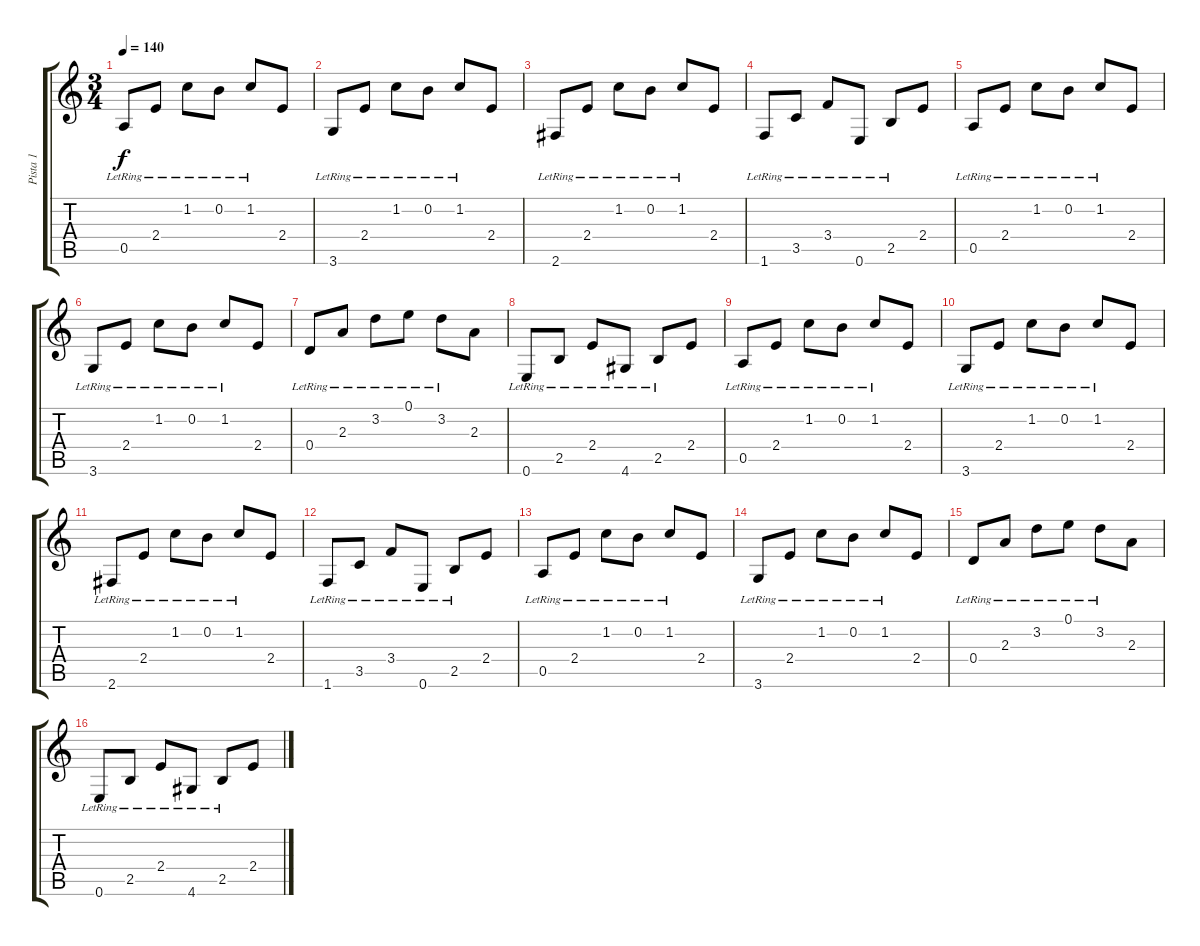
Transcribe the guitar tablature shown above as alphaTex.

\track ("Pista 1" "Pista 1") {instrument acousticguitarsteel}
\staff {score tabs}
\tuning (E4 B3 G3 D3 A2 E2) {hide}
\ts (3 4)
\tempo 140
\clef g2
\ks c
0.5{lr}.8{dy f} 2.4{lr}.8 1.2{lr}.8 0.2{lr}.8 1.2{lr}.8 2.4.8 |
3.6{lr}.8 2.4{lr}.8 1.2{lr}.8 0.2{lr}.8 1.2{lr}.8 2.4.8 |
2.6{lr}.8 2.4{lr}.8 1.2{lr}.8 0.2{lr}.8 1.2{lr}.8 2.4.8 |
1.6{lr}.8 3.5{lr}.8 3.4{lr}.8 0.6{lr}.8 2.5{lr}.8 2.4.8 |
0.5{lr}.8 2.4{lr}.8 1.2{lr}.8 0.2{lr}.8 1.2{lr}.8 2.4.8 |
3.6{lr}.8 2.4{lr}.8 1.2{lr}.8 0.2{lr}.8 1.2{lr}.8 2.4.8 |
0.4{lr}.8 2.3{lr}.8 3.2{lr}.8 0.1{lr}.8 3.2{lr}.8 2.3.8 |
0.6{lr}.8 2.5{lr}.8 2.4{lr}.8 4.6{lr}.8 2.5{lr}.8 2.4.8 |
0.5{lr}.8 2.4{lr}.8 1.2{lr}.8 0.2{lr}.8 1.2{lr}.8 2.4.8 |
3.6{lr}.8 2.4{lr}.8 1.2{lr}.8 0.2{lr}.8 1.2{lr}.8 2.4.8 |
2.6{lr}.8 2.4{lr}.8 1.2{lr}.8 0.2{lr}.8 1.2{lr}.8 2.4.8 |
1.6{lr}.8 3.5{lr}.8 3.4{lr}.8 0.6{lr}.8 2.5{lr}.8 2.4.8 |
0.5{lr}.8 2.4{lr}.8 1.2{lr}.8 0.2{lr}.8 1.2{lr}.8 2.4.8 |
3.6{lr}.8 2.4{lr}.8 1.2{lr}.8 0.2{lr}.8 1.2{lr}.8 2.4.8 |
0.4{lr}.8 2.3{lr}.8 3.2{lr}.8 0.1{lr}.8 3.2{lr}.8 2.3.8 |
0.6{lr}.8 2.5{lr}.8 2.4{lr}.8 4.6{lr}.8 2.5{lr}.8 2.4.8
